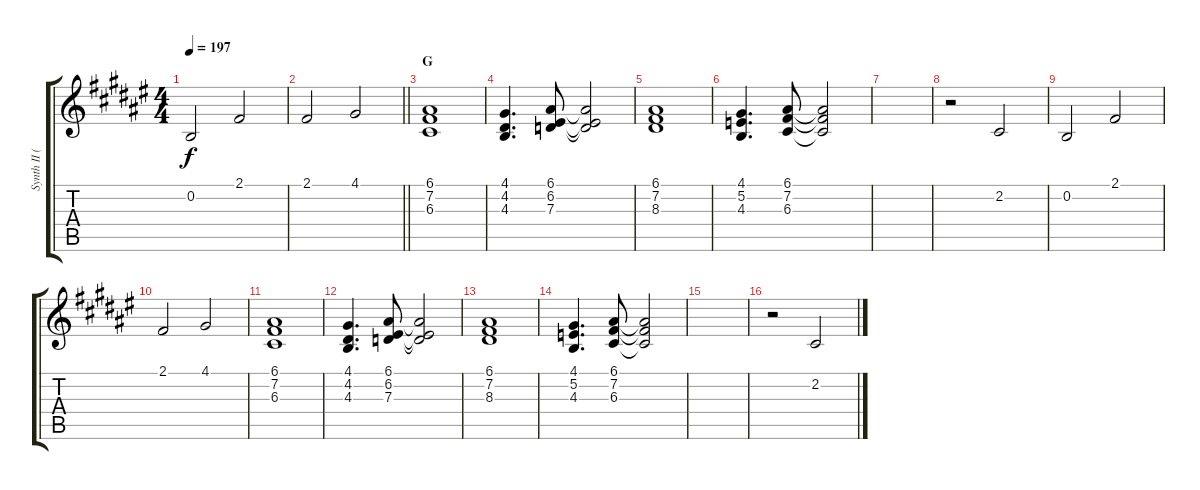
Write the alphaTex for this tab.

\track ("Synth II (Kotobuki Tsumugi)" "Synth II (") {instrument tubularbells}
\staff {score tabs}
\tuning (E4 B3 G3 D3 A2 E2) {hide}
\ts (4 4)
\tempo 197
\clef g2
\ks f#
0.2.2{dy f} 2.1.2 |
\barLineRight lightlight
2.1.2 4.1.2 |
\section ("" "G")
(6.1 7.2 6.3).1 |
(4.1 4.2 4.3).4{d} (6.1 6.2 7.3).8 (6.1{t} 6.2{t} 7.3{t}).2 |
(6.1 7.2 8.3).1 |
(4.1 5.2 4.3).4{d} (6.1 7.2 6.3).8 (6.1{t} 7.2{t} 6.3{t}).2 |
|
r.2 2.2.2 |
0.2.2 2.1.2 |
2.1.2 4.1.2 |
(6.1 7.2 6.3).1 |
(4.1 4.2 4.3).4{d} (6.1 6.2 7.3).8 (6.1{t} 6.2{t} 7.3{t}).2 |
(6.1 7.2 8.3).1 |
(4.1 5.2 4.3).4{d} (6.1 7.2 6.3).8 (6.1{t} 7.2{t} 6.3{t}).2 |
|
r.2 2.2.2
